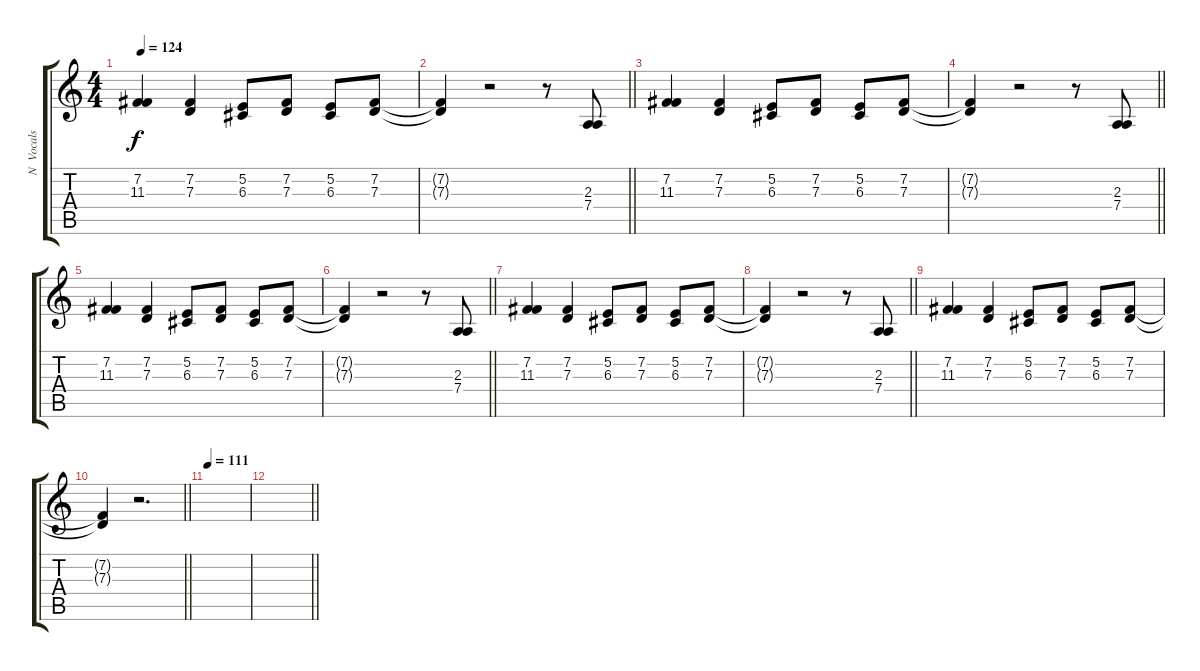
\track ("N  Vocals" "N  Vocals") {instrument orchestralharp}
\staff {score tabs}
\tuning (E4 B3 G3 D3 A2 E2) {hide}
\ts (4 4)
\tempo 124
\clef g2
\ks c
(7.2 11.3).4{dy f} (7.2 7.3).4 (5.2 6.3).8 (7.2 7.3).8 (5.2 6.3).8 (7.2 7.3).8 |
\barLineRight lightlight
(7.2{t} 7.3{t}).4 r.2 r.8 (2.3 7.4).8 |
(7.2 11.3).4 (7.2 7.3).4 (5.2 6.3).8 (7.2 7.3).8 (5.2 6.3).8 (7.2 7.3).8 |
\barLineRight lightlight
(7.2{t} 7.3{t}).4 r.2 r.8 (2.3 7.4).8 |
(7.2 11.3).4 (7.2 7.3).4 (5.2 6.3).8 (7.2 7.3).8 (5.2 6.3).8 (7.2 7.3).8 |
\barLineRight lightlight
(7.2{t} 7.3{t}).4 r.2 r.8 (2.3 7.4).8 |
(7.2 11.3).4 (7.2 7.3).4 (5.2 6.3).8 (7.2 7.3).8 (5.2 6.3).8 (7.2 7.3).8 |
\barLineRight lightlight
(7.2{t} 7.3{t}).4 r.2 r.8 (2.3 7.4).8 |
(7.2 11.3).4 (7.2 7.3).4 (5.2 6.3).8 (7.2 7.3).8 (5.2 6.3).8 (7.2 7.3).8 |
\barLineRight lightlight
(7.2{t} 7.3{t}).4 r.2{d} |
\tempo 111
|
\barLineRight lightlight
